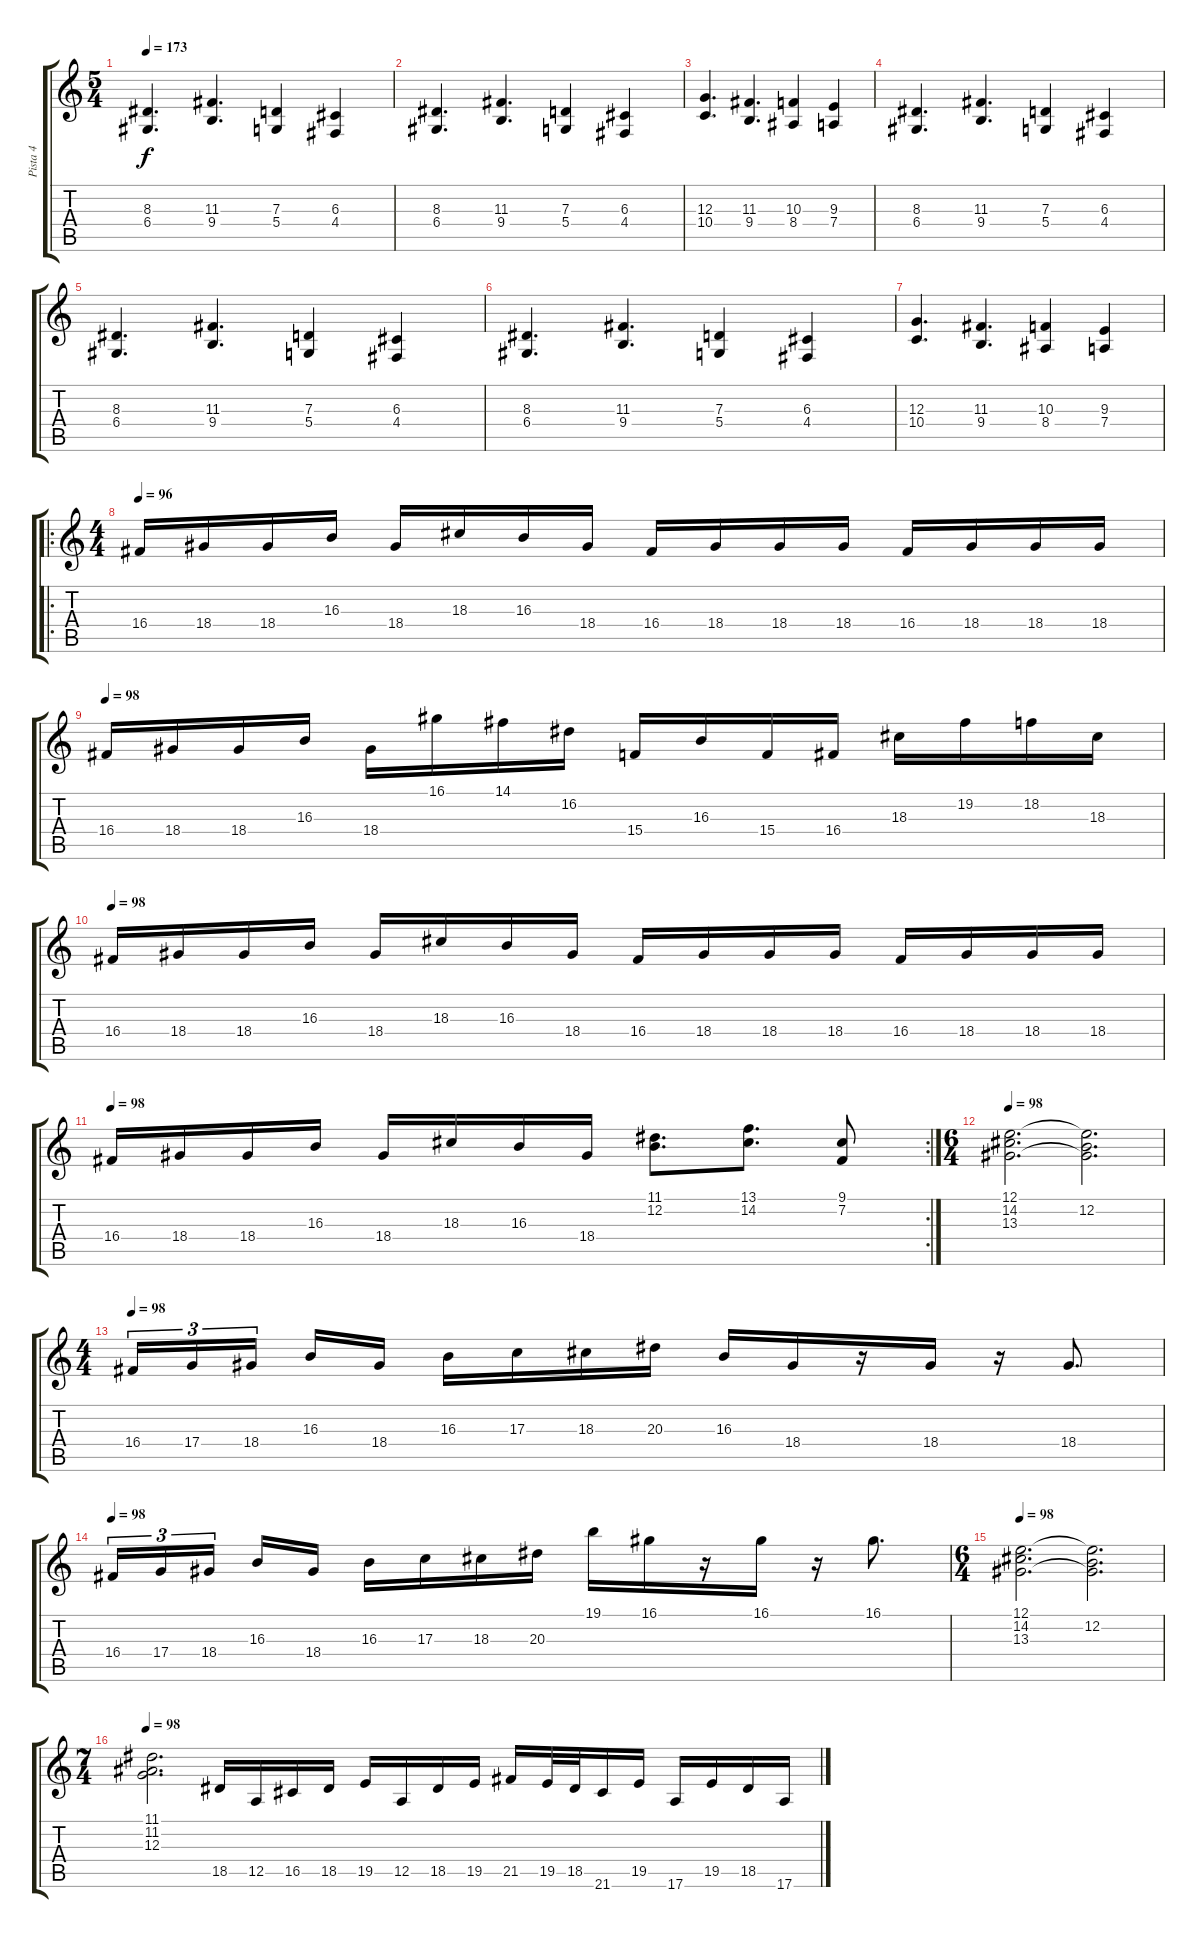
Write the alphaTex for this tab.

\track ("Pista 4" "Pista 4") {instrument rockorgan}
\staff {score tabs}
\tuning (E4 B3 G3 D3 A2 E2) {hide}
\ts (5 4)
\tempo 173
\clef g2
\ks c
(8.3 6.4).4{d dy f} (11.3 9.4).4{d} (7.3 5.4).4 (6.3 4.4).4 |
(8.3 6.4).4{d} (11.3 9.4).4{d} (7.3 5.4).4 (6.3 4.4).4 |
(12.3 10.4).4{d} (11.3 9.4).4{d} (10.3 8.4).4 (9.3 7.4).4 |
(8.3 6.4).4{d} (11.3 9.4).4{d} (7.3 5.4).4 (6.3 4.4).4 |
(8.3 6.4).4{d} (11.3 9.4).4{d} (7.3 5.4).4 (6.3 4.4).4 |
(8.3 6.4).4{d} (11.3 9.4).4{d} (7.3 5.4).4 (6.3 4.4).4 |
(12.3 10.4).4{d} (11.3 9.4).4{d} (10.3 8.4).4 (9.3 7.4).4 |
\ro
\ts (4 4)
\tempo 96
16.4.16{volume 10 instrument rockorgan} 18.4.16 18.4.16 16.3.16 18.4.16 18.3.16 16.3.16 18.4.16 16.4.16 18.4.16 18.4.16 18.4.16 16.4.16 18.4.16 18.4.16 18.4.16 |
\tempo 98
16.4.16{volume 10 instrument rockorgan} 18.4.16 18.4.16 16.3.16 18.4.16 16.1.16 14.1.16 16.2.16 15.4.16 16.3.16 15.4.16 16.4.16 18.3.16 19.2.16 18.2.16 18.3.16 |
\tempo 98
16.4.16{volume 10 instrument rockorgan} 18.4.16 18.4.16 16.3.16 18.4.16 18.3.16 16.3.16 18.4.16 16.4.16 18.4.16 18.4.16 18.4.16 16.4.16 18.4.16 18.4.16 18.4.16 |
\rc 2
\tempo 98
16.4.16{volume 10 instrument rockorgan} 18.4.16 18.4.16 16.3.16 18.4.16 18.3.16 16.3.16 18.4.16 (11.1 12.2).8{d} (13.1 14.2).8{d} (9.1 7.2).8 |
\ts (6 4)
\tempo 98
(12.1 14.2 13.3).2{d volume 10 instrument rockorgan} (12.1{t} 12.2 13.3{t}).2{d} |
\ts (4 4)
\tempo 98
16.4.16{tu (3 2) volume 10 instrument rockorgan} 17.4.16{tu (3 2)} 18.4.16{tu (3 2)} 16.3.16 18.4.16 16.3.16 17.3.16 18.3.16 20.3.16 16.3.16 18.4.16 r.16 18.4.16 r.16 18.4.8{d} |
\tempo 98
16.4.16{tu (3 2)} 17.4.16{tu (3 2)} 18.4.16{tu (3 2)} 16.3.16 18.4.16 16.3.16 17.3.16 18.3.16 20.3.16 19.1.16 16.1.16 r.16 16.1.16 r.16 16.1.8{d} |
\ts (6 4)
\tempo 98
(12.1 14.2 13.3).2{d volume 10 instrument rockorgan} (12.1{t} 12.2 13.3{t}).2{d} |
\ts (7 4)
\tempo 98
(11.1 11.2 12.3).2{d volume 10 instrument rockorgan} 18.5.16 12.5.16 16.5.16 18.5.16 19.5.16 12.5.16 18.5.16 19.5.16 21.5.16 19.5.32 18.5.32 21.6.16 19.5.16 17.6.16 19.5.16 18.5.16 17.6.16
